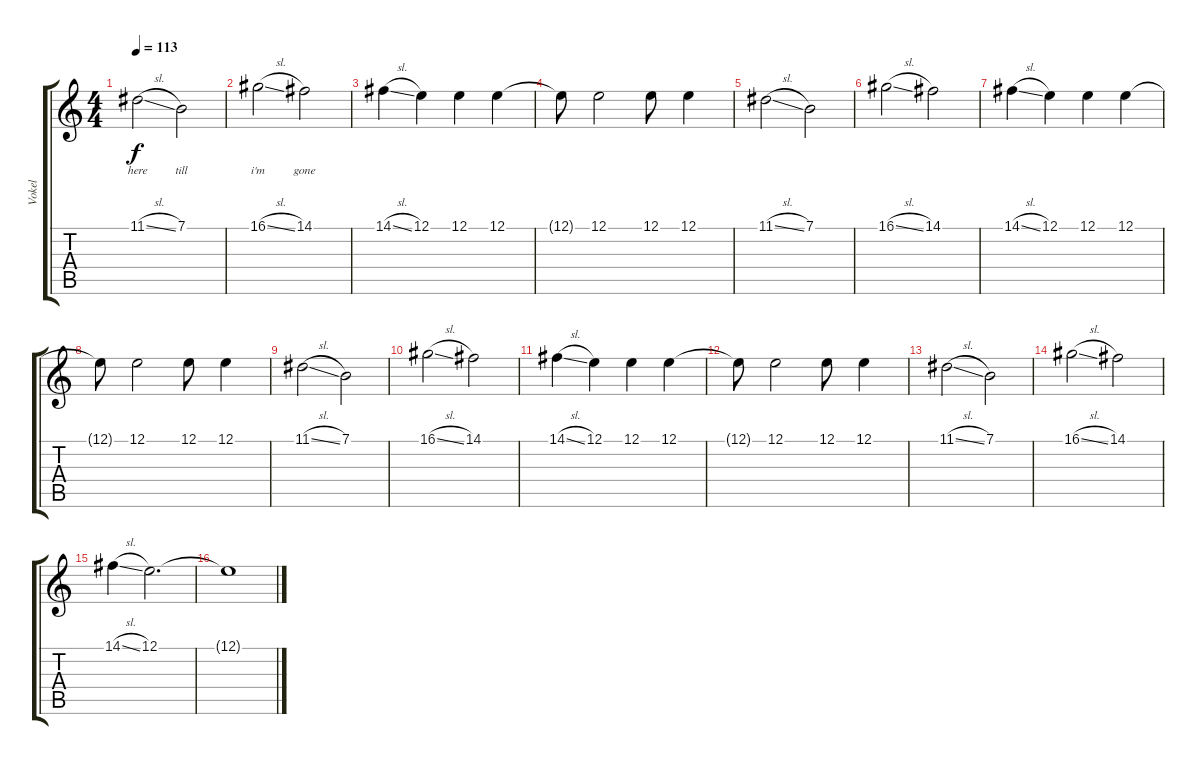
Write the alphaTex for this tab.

\track ("Vokel" "Vokel") {instrument lead1square}
\staff {score tabs}
\tuning (E4 B3 G3 D3 A2 E2) {hide}
\ts (4 4)
\tempo 113
\clef g2
\ks c
11.1{sl}.2{lyrics (0 "here") lyrics (1 "") lyrics (2 "") lyrics (3 "") lyrics (4 "") dy f} 7.1.2{lyrics (0 "till") lyrics (1 "") lyrics (2 "") lyrics (3 "") lyrics (4 "")} |
16.1{sl}.2{lyrics (0 "i'm") lyrics (1 "") lyrics (2 "") lyrics (3 "") lyrics (4 "")} 14.1.2{lyrics (0 "gone") lyrics (1 "") lyrics (2 "") lyrics (3 "") lyrics (4 "")} |
14.1{sl}.4 12.1.4 12.1.4 12.1.4 |
12.1{t}.8 12.1.2 12.1.8 12.1.4 |
11.1{sl}.2 7.1.2 |
16.1{sl}.2 14.1.2 |
14.1{sl}.4 12.1.4 12.1.4 12.1.4 |
12.1{t}.8 12.1.2 12.1.8 12.1.4 |
11.1{sl}.2 7.1.2 |
16.1{sl}.2 14.1.2 |
14.1{sl}.4 12.1.4 12.1.4 12.1.4 |
12.1{t}.8 12.1.2 12.1.8 12.1.4 |
11.1{sl}.2 7.1.2 |
16.1{sl}.2 14.1.2 |
14.1{sl}.4 12.1.2{d} |
12.1{t}.1
